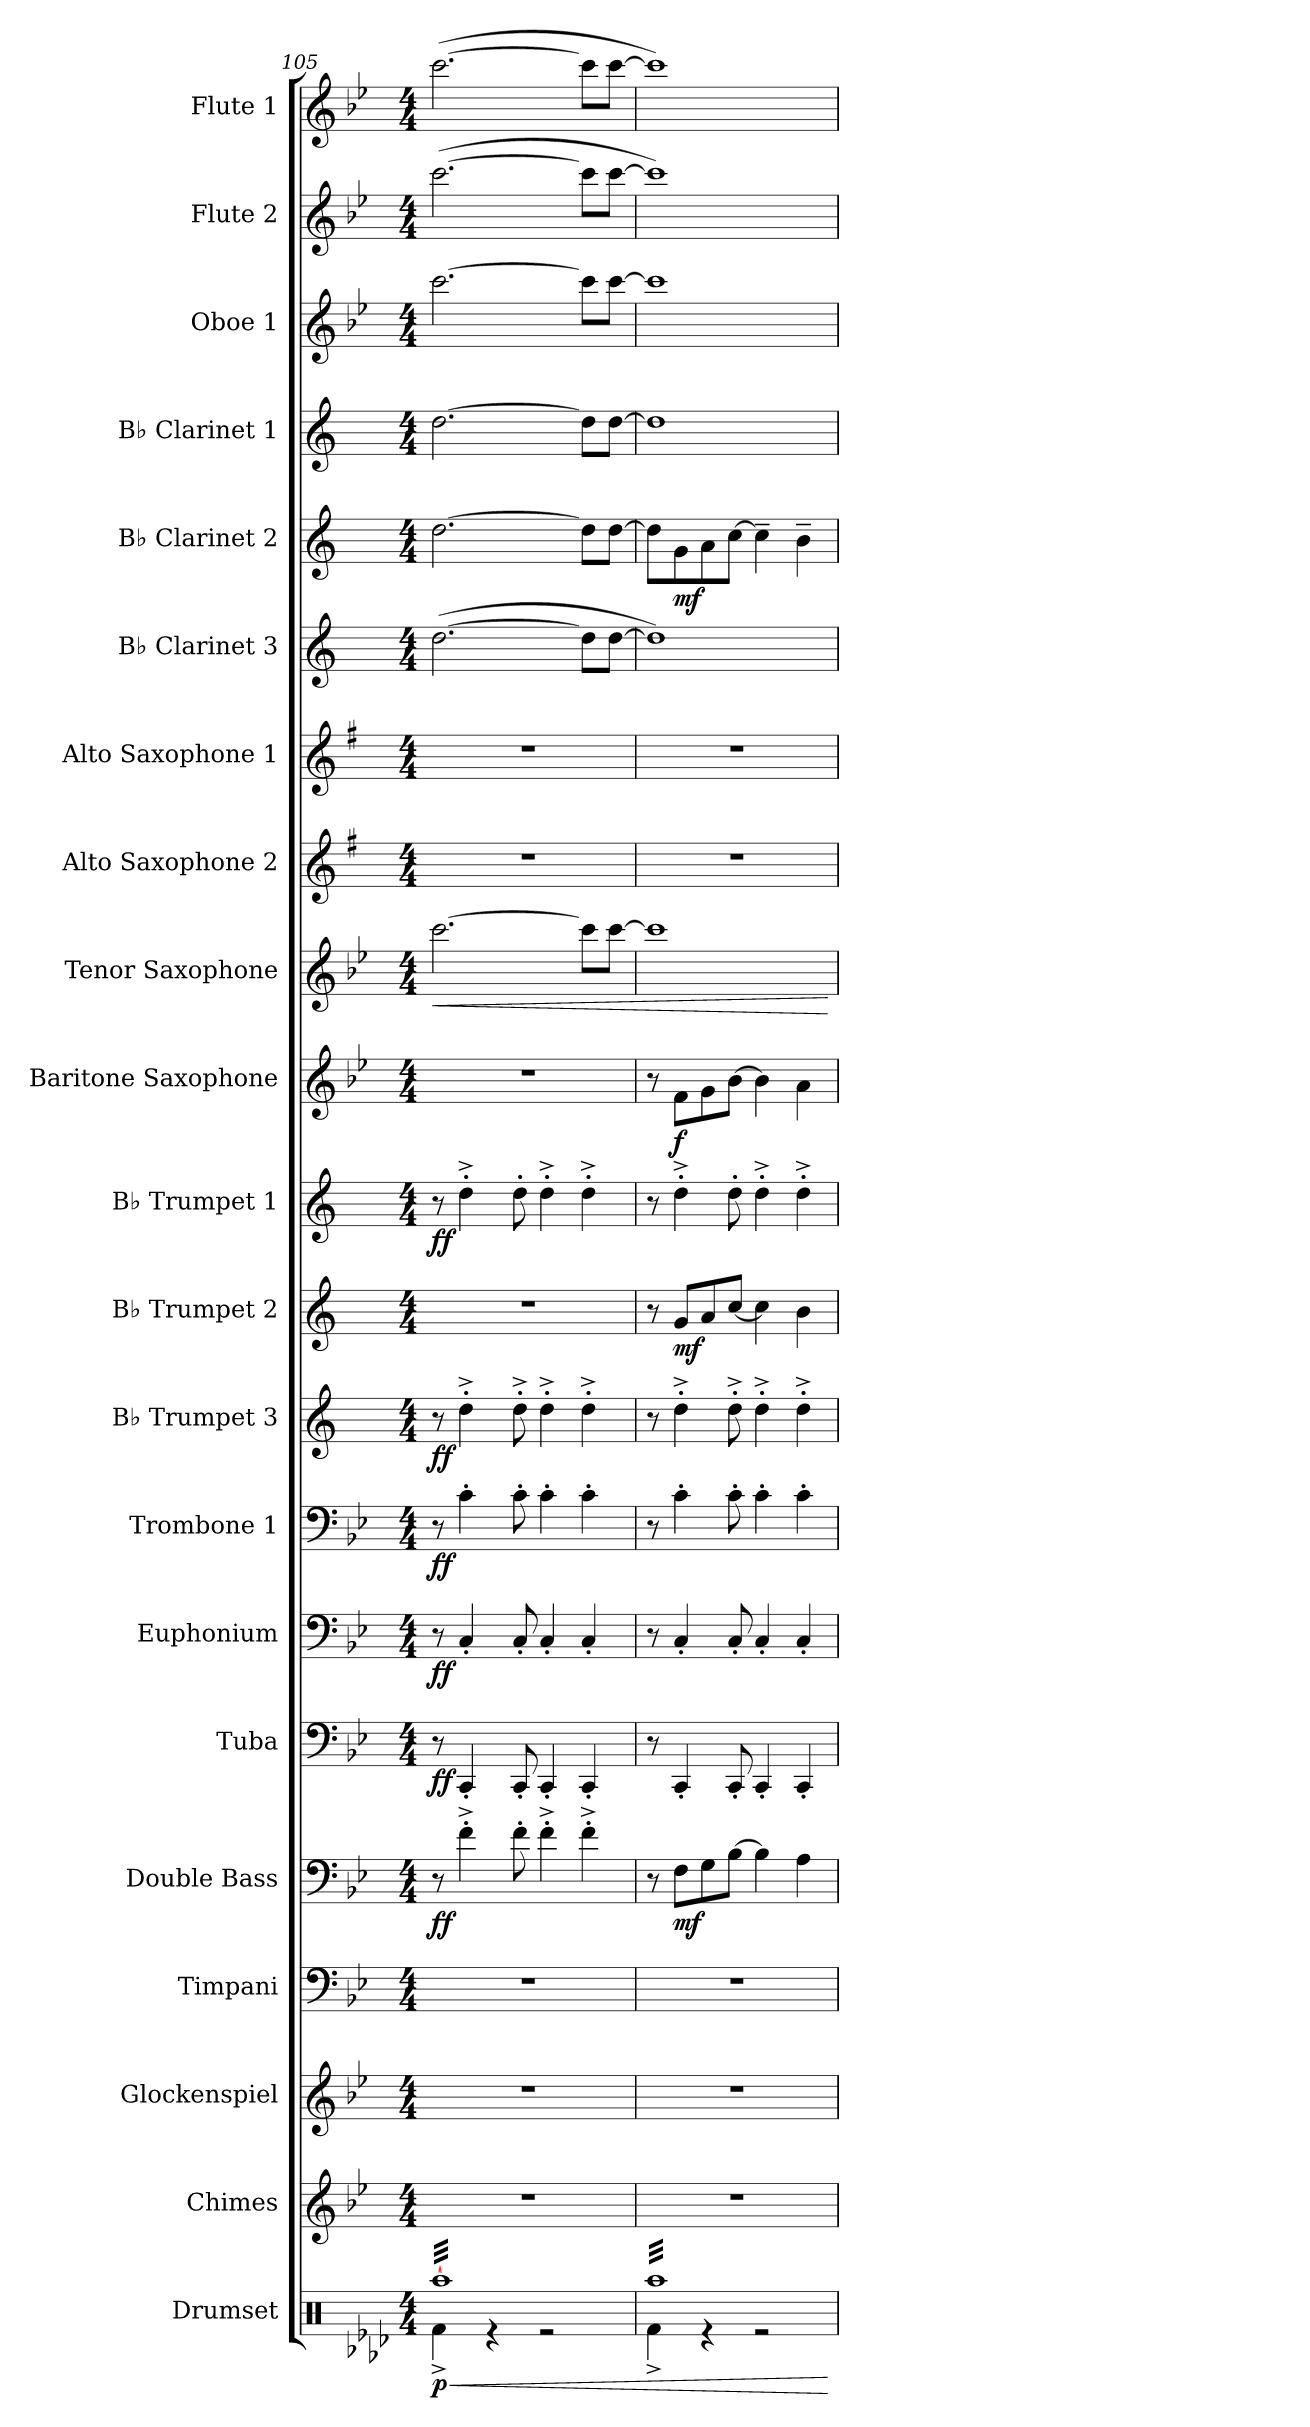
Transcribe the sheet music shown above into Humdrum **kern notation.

**kern	**dynam	**kern	**kern	**kern	**kern	**dynam	**kern	**dynam	**kern	**dynam	**kern	**dynam	**kern	**dynam	**kern	**dynam	**kern	**dynam	**kern	**dynam	**kern	**dynam	**kern	**kern	**kern	**kern	**dynam	**kern	**kern	**kern	**kern
*part21	*part21	*part20	*part19	*part18	*part17	*part17	*part16	*part16	*part15	*part15	*part14	*part14	*part13	*part13	*part12	*part12	*part11	*part11	*part10	*part10	*part9	*part9	*part8	*part7	*part6	*part5	*part5	*part4	*part3	*part2	*part1
*staff21	*staff21	*staff20	*staff19	*staff18	*staff17	*staff17	*staff16	*staff16	*staff15	*staff15	*staff14	*staff14	*staff13	*staff13	*staff12	*staff12	*staff11	*staff11	*staff10	*staff10	*staff9	*staff9	*staff8	*staff7	*staff6	*staff5	*staff5	*staff4	*staff3	*staff2	*staff1
*I"Drumset	*	*I"Chimes	*I"Glockenspiel	*I"Timpani	*I"Double Bass	*	*I"Tuba	*	*I"Euphonium	*	*I"Trombone 1	*	*I"B♭ Trumpet 3	*	*I"B♭ Trumpet 2	*	*I"B♭ Trumpet 1	*	*I"Baritone Saxophone	*	*I"Tenor Saxophone	*	*I"Alto Saxophone 2	*I"Alto Saxophone 1	*I"B♭ Clarinet 3	*I"B♭ Clarinet 2	*	*I"B♭ Clarinet 1	*I"Oboe 1	*I"Flute 2	*I"Flute 1
*I'D. Set	*	*I'Cme.	*I'Glk.	*I'Timp.	*I'Db.	*	*I'Tba.	*	*I'Euph.	*	*I'Tbn. 1	*	*I'B♭ Tpt. 3	*	*I'B♭ Tpt. 2	*	*I'B♭ Tpt. 1	*	*I'Bar. Sax.	*	*I'T. Sax.	*	*I'A. Sax. 2	*I'A. Sax. 1	*I'B♭ Cl. 3	*I'B♭ Cl. 2	*	*I'B♭ Cl. 1	*I'Ob. 1	*I'Fl. 2	*I'Fl. 1
*clefX	*	*clefG2	*clefG2	*clefF4	*clefF4	*	*clefF4	*	*clefF4	*	*clefF4	*	*clefG2	*	*clefG2	*	*clefG2	*	*clefG2	*	*clefG2	*	*clefG2	*clefG2	*clefG2	*clefG2	*	*clefG2	*clefG2	*clefG2	*clefG2
*	*	*	*ITrd-14c-24	*	*ITrd7c12	*	*	*	*	*	*	*	*ITrd1c2	*	*ITrd1c2	*	*ITrd1c2	*	*ITrd12c21	*	*ITrd8c14	*	*ITrd5c9	*ITrd5c9	*ITrd1c2	*ITrd1c2	*	*ITrd1c2	*	*	*
*k[b-e-a-d-]	*	*k[b-e-]	*k[b-e-]	*k[b-e-]	*k[b-e-]	*	*k[b-e-]	*	*k[b-e-]	*	*k[b-e-]	*	*k[b-e-]	*	*k[b-e-]	*	*k[b-e-]	*	*k[b-e-]	*	*k[b-e-]	*	*k[b-e-]	*k[b-e-]	*k[b-e-]	*k[b-e-]	*	*k[b-e-]	*k[b-e-]	*k[b-e-]	*k[b-e-]
*M4/4	*	*M4/4	*M4/4	*M4/4	*M4/4	*	*M4/4	*	*M4/4	*	*M4/4	*	*M4/4	*	*M4/4	*	*M4/4	*	*M4/4	*	*M4/4	*	*M4/4	*M4/4	*M4/4	*M4/4	*	*M4/4	*M4/4	*M4/4	*M4/4
=105	=105	=105	=105	=105	=105	=105	=105	=105	=105	=105	=105	=105	=105	=105	=105	=105	=105	=105	=105	=105	=105	=105	=105	=105	=105	=105	=105	=105	=105	=105	=105
!	!LO:HP:b	!	!	!	!	!	!	!	!	!	!	!	!	!	!	!	!	!	!	!	!	!LO:HP:b	!	!	!	!	!	!	!	!	!
*^	*	*	*	*	*	*	*	*	*	*	*	*	*	*	*	*	*	*	*	*	*	*	*	*	*	*	*	*	*	*	*
!	!	!LO:DY:n=1:b	!	!	!	!	!LO:DY:b	!	!LO:DY:b	!	!LO:DY:b	!	!LO:DY:b	!	!LO:DY:b	!	!	!	!LO:DY:b	!	!	!	!	!	!	!	!	!	!	!	!	!
*tremolo	*	*	*	*	*	*	*	*	*	*	*	*	*	*	*	*	*	*	*	*	*	*	*	*	*	*	*	*	*	*	*	*
[32RaaLLL	4Rf^\	< p	1r	1r	1r	8r	ff	8r	ff	8r	ff	8r	ff	8r	ff	1r	.	8r	ff	1r	.	[2.cc\	<	1r	1r	(>[2.cc\	[2.cc\	.	[2.cc\	[2.ccc\	(>[2.ccc\	(>[2.ccc\
32Raa	.	.	.	.	.	.	.	.	.	.	.	.	.	.	.	.	.	.	.	.	.	.	.	.	.	.	.	.	.	.	.	.
32Raa	.	.	.	.	.	.	.	.	.	.	.	.	.	.	.	.	.	.	.	.	.	.	.	.	.	.	.	.	.	.	.	.
32Raa	.	.	.	.	.	.	.	.	.	.	.	.	.	.	.	.	.	.	.	.	.	.	.	.	.	.	.	.	.	.	.	.
32Raa	.	.	.	.	.	4F'^\	.	4CC'/	.	4C'/	.	4c'\	.	4cc'^\	.	.	.	4cc'^\	.	.	.	.	.	.	.	.	.	.	.	.	.	.
32Raa	.	.	.	.	.	.	.	.	.	.	.	.	.	.	.	.	.	.	.	.	.	.	.	.	.	.	.	.	.	.	.	.
32Raa	.	.	.	.	.	.	.	.	.	.	.	.	.	.	.	.	.	.	.	.	.	.	.	.	.	.	.	.	.	.	.	.
32Raa	.	.	.	.	.	.	.	.	.	.	.	.	.	.	.	.	.	.	.	.	.	.	.	.	.	.	.	.	.	.	.	.
32Raa	4r	.	.	.	.	.	.	.	.	.	.	.	.	.	.	.	.	.	.	.	.	.	.	.	.	.	.	.	.	.	.	.
32Raa	.	.	.	.	.	.	.	.	.	.	.	.	.	.	.	.	.	.	.	.	.	.	.	.	.	.	.	.	.	.	.	.
32Raa	.	.	.	.	.	.	.	.	.	.	.	.	.	.	.	.	.	.	.	.	.	.	.	.	.	.	.	.	.	.	.	.
32Raa	.	.	.	.	.	.	.	.	.	.	.	.	.	.	.	.	.	.	.	.	.	.	.	.	.	.	.	.	.	.	.	.
32Raa	.	.	.	.	.	8F'\	.	8CC'/	.	8C'/	.	8c'\	.	8cc'^\	.	.	.	8cc'\	.	.	.	.	.	.	.	.	.	.	.	.	.	.
32Raa	.	.	.	.	.	.	.	.	.	.	.	.	.	.	.	.	.	.	.	.	.	.	.	.	.	.	.	.	.	.	.	.
32Raa	.	.	.	.	.	.	.	.	.	.	.	.	.	.	.	.	.	.	.	.	.	.	.	.	.	.	.	.	.	.	.	.
32Raa	.	.	.	.	.	.	.	.	.	.	.	.	.	.	.	.	.	.	.	.	.	.	.	.	.	.	.	.	.	.	.	.
32Raa	2r	.	.	.	.	4F'^\	.	4CC'/	.	4C'/	.	4c'\	.	4cc'^\	.	.	.	4cc'^\	.	.	.	.	.	.	.	.	.	.	.	.	.	.
32Raa	.	.	.	.	.	.	.	.	.	.	.	.	.	.	.	.	.	.	.	.	.	.	.	.	.	.	.	.	.	.	.	.
32Raa	.	.	.	.	.	.	.	.	.	.	.	.	.	.	.	.	.	.	.	.	.	.	.	.	.	.	.	.	.	.	.	.
32Raa	.	.	.	.	.	.	.	.	.	.	.	.	.	.	.	.	.	.	.	.	.	.	.	.	.	.	.	.	.	.	.	.
32Raa	.	.	.	.	.	.	.	.	.	.	.	.	.	.	.	.	.	.	.	.	.	.	.	.	.	.	.	.	.	.	.	.
32Raa	.	.	.	.	.	.	.	.	.	.	.	.	.	.	.	.	.	.	.	.	.	.	.	.	.	.	.	.	.	.	.	.
32Raa	.	.	.	.	.	.	.	.	.	.	.	.	.	.	.	.	.	.	.	.	.	.	.	.	.	.	.	.	.	.	.	.
32Raa	.	.	.	.	.	.	.	.	.	.	.	.	.	.	.	.	.	.	.	.	.	.	.	.	.	.	.	.	.	.	.	.
32Raa	.	.	.	.	.	4F'^\	.	4CC'/	.	4C'/	.	4c'\	.	4cc'^\	.	.	.	4cc'^\	.	.	.	8cc\L]	.	.	.	8cc\L]	8cc\L]	.	8cc\L]	8ccc\L]	8ccc\L]	8ccc\L]
32Raa	.	.	.	.	.	.	.	.	.	.	.	.	.	.	.	.	.	.	.	.	.	.	.	.	.	.	.	.	.	.	.	.
32Raa	.	.	.	.	.	.	.	.	.	.	.	.	.	.	.	.	.	.	.	.	.	.	.	.	.	.	.	.	.	.	.	.
32Raa	.	.	.	.	.	.	.	.	.	.	.	.	.	.	.	.	.	.	.	.	.	.	.	.	.	.	.	.	.	.	.	.
32Raa	.	.	.	.	.	.	.	.	.	.	.	.	.	.	.	.	.	.	.	.	.	[8cc\J	.	.	.	[8cc\J	[8cc\J	.	[8cc\J	[8ccc\J	[8ccc\J	[8ccc\J
32Raa	.	.	.	.	.	.	.	.	.	.	.	.	.	.	.	.	.	.	.	.	.	.	.	.	.	.	.	.	.	.	.	.
32Raa	.	.	.	.	.	.	.	.	.	.	.	.	.	.	.	.	.	.	.	.	.	.	.	.	.	.	.	.	.	.	.	.
32RaaJJJ	.	.	.	.	.	.	.	.	.	.	.	.	.	.	.	.	.	.	.	.	.	.	.	.	.	.	.	.	.	.	.	.
=106	=106	=106	=106	=106	=106	=106	=106	=106	=106	=106	=106	=106	=106	=106	=106	=106	=106	=106	=106	=106	=106	=106	=106	=106	=106	=106	=106	=106	=106	=106	=106	=106
32RaaLLL	4Rf^\	.	1r	1r	1r	8r	.	8r	.	8r	.	8r	.	8r	.	8r	.	8r	.	8r	.	1cc]	.	1r	1r	1cc])	8cc\L]	.	1cc]	1ccc]	1ccc])	1ccc])
32Raa	.	.	.	.	.	.	.	.	.	.	.	.	.	.	.	.	.	.	.	.	.	.	.	.	.	.	.	.	.	.	.	.
32Raa	.	.	.	.	.	.	.	.	.	.	.	.	.	.	.	.	.	.	.	.	.	.	.	.	.	.	.	.	.	.	.	.
32Raa	.	.	.	.	.	.	.	.	.	.	.	.	.	.	.	.	.	.	.	.	.	.	.	.	.	.	.	.	.	.	.	.
!	!	!	!	!	!	!	!LO:DY:b	!	!	!	!	!	!	!	!	!	!LO:DY:b	!	!	!	!LO:DY:b	!	!	!	!	!	!	!LO:DY:b	!	!	!	!
32Raa	.	.	.	.	.	8FF\L	mf	4CC'/	.	4C'/	.	4c'\	.	4cc'^\	.	8f/L	mf	4cc'^\	.	8F\L	f	.	.	.	.	.	8f\	mf	.	.	.	.
32Raa	.	.	.	.	.	.	.	.	.	.	.	.	.	.	.	.	.	.	.	.	.	.	.	.	.	.	.	.	.	.	.	.
32Raa	.	.	.	.	.	.	.	.	.	.	.	.	.	.	.	.	.	.	.	.	.	.	.	.	.	.	.	.	.	.	.	.
32Raa	.	.	.	.	.	.	.	.	.	.	.	.	.	.	.	.	.	.	.	.	.	.	.	.	.	.	.	.	.	.	.	.
32Raa	4r	.	.	.	.	8GG\	.	.	.	.	.	.	.	.	.	8g/	.	.	.	8G\	.	.	.	.	.	.	8g\	.	.	.	.	.
32Raa	.	.	.	.	.	.	.	.	.	.	.	.	.	.	.	.	.	.	.	.	.	.	.	.	.	.	.	.	.	.	.	.
32Raa	.	.	.	.	.	.	.	.	.	.	.	.	.	.	.	.	.	.	.	.	.	.	.	.	.	.	.	.	.	.	.	.
32Raa	.	.	.	.	.	.	.	.	.	.	.	.	.	.	.	.	.	.	.	.	.	.	.	.	.	.	.	.	.	.	.	.
32Raa	.	.	.	.	.	[8BB-\J	.	8CC'/	.	8C'/	.	8c'\	.	8cc'^\	.	[8b-/J	.	8cc'\	.	[8B-\J	.	.	.	.	.	.	[8b-\J	.	.	.	.	.
32Raa	.	.	.	.	.	.	.	.	.	.	.	.	.	.	.	.	.	.	.	.	.	.	.	.	.	.	.	.	.	.	.	.
32Raa	.	.	.	.	.	.	.	.	.	.	.	.	.	.	.	.	.	.	.	.	.	.	.	.	.	.	.	.	.	.	.	.
32Raa	.	.	.	.	.	.	.	.	.	.	.	.	.	.	.	.	.	.	.	.	.	.	.	.	.	.	.	.	.	.	.	.
32Raa	2r	.	.	.	.	4BB-\]	.	4CC'/	.	4C'/	.	4c'\	.	4cc'^\	.	4b-\]	.	4cc'^\	.	4B-\]	.	.	.	.	.	.	4b-~\]	.	.	.	.	.
32Raa	.	.	.	.	.	.	.	.	.	.	.	.	.	.	.	.	.	.	.	.	.	.	.	.	.	.	.	.	.	.	.	.
32Raa	.	.	.	.	.	.	.	.	.	.	.	.	.	.	.	.	.	.	.	.	.	.	.	.	.	.	.	.	.	.	.	.
32Raa	.	.	.	.	.	.	.	.	.	.	.	.	.	.	.	.	.	.	.	.	.	.	.	.	.	.	.	.	.	.	.	.
32Raa	.	.	.	.	.	.	.	.	.	.	.	.	.	.	.	.	.	.	.	.	.	.	.	.	.	.	.	.	.	.	.	.
32Raa	.	.	.	.	.	.	.	.	.	.	.	.	.	.	.	.	.	.	.	.	.	.	.	.	.	.	.	.	.	.	.	.
32Raa	.	.	.	.	.	.	.	.	.	.	.	.	.	.	.	.	.	.	.	.	.	.	.	.	.	.	.	.	.	.	.	.
32Raa	.	.	.	.	.	.	.	.	.	.	.	.	.	.	.	.	.	.	.	.	.	.	.	.	.	.	.	.	.	.	.	.
32Raa	.	.	.	.	.	4AA\	.	4CC'/	.	4C'/	.	4c'\	.	4cc'^\	.	4a\	.	4cc'^\	.	4A\	.	.	.	.	.	.	4a~\	.	.	.	.	.
32Raa	.	.	.	.	.	.	.	.	.	.	.	.	.	.	.	.	.	.	.	.	.	.	.	.	.	.	.	.	.	.	.	.
32Raa	.	.	.	.	.	.	.	.	.	.	.	.	.	.	.	.	.	.	.	.	.	.	.	.	.	.	.	.	.	.	.	.
32Raa	.	.	.	.	.	.	.	.	.	.	.	.	.	.	.	.	.	.	.	.	.	.	.	.	.	.	.	.	.	.	.	.
32Raa	.	.	.	.	.	.	.	.	.	.	.	.	.	.	.	.	.	.	.	.	.	.	.	.	.	.	.	.	.	.	.	.
32Raa	.	.	.	.	.	.	.	.	.	.	.	.	.	.	.	.	.	.	.	.	.	.	.	.	.	.	.	.	.	.	.	.
32Raa	.	.	.	.	.	.	.	.	.	.	.	.	.	.	.	.	.	.	.	.	.	.	.	.	.	.	.	.	.	.	.	.
32RaaJJJ	.	.	.	.	.	.	.	.	.	.	.	.	.	.	.	.	.	.	.	.	.	.	.	.	.	.	.	.	.	.	.	.
*Xtremolo	*	*	*	*	*	*	*	*	*	*	*	*	*	*	*	*	*	*	*	*	*	*	*	*	*	*	*	*	*	*	*	*
*v	*v	*	*	*	*	*	*	*	*	*	*	*	*	*	*	*	*	*	*	*	*	*	*	*	*	*	*	*	*	*	*	*
.	[	.	.	.	.	.	.	.	.	.	.	.	.	.	.	.	.	.	.	.	.	[	.	.	.	.	.	.	.	.	.
=	=	=	=	=	=	=	=	=	=	=	=	=	=	=	=	=	=	=	=	=	=	=	=	=	=	=	=	=	=	=	=
*-	*-	*-	*-	*-	*-	*-	*-	*-	*-	*-	*-	*-	*-	*-	*-	*-	*-	*-	*-	*-	*-	*-	*-	*-	*-	*-	*-	*-	*-	*-	*-
